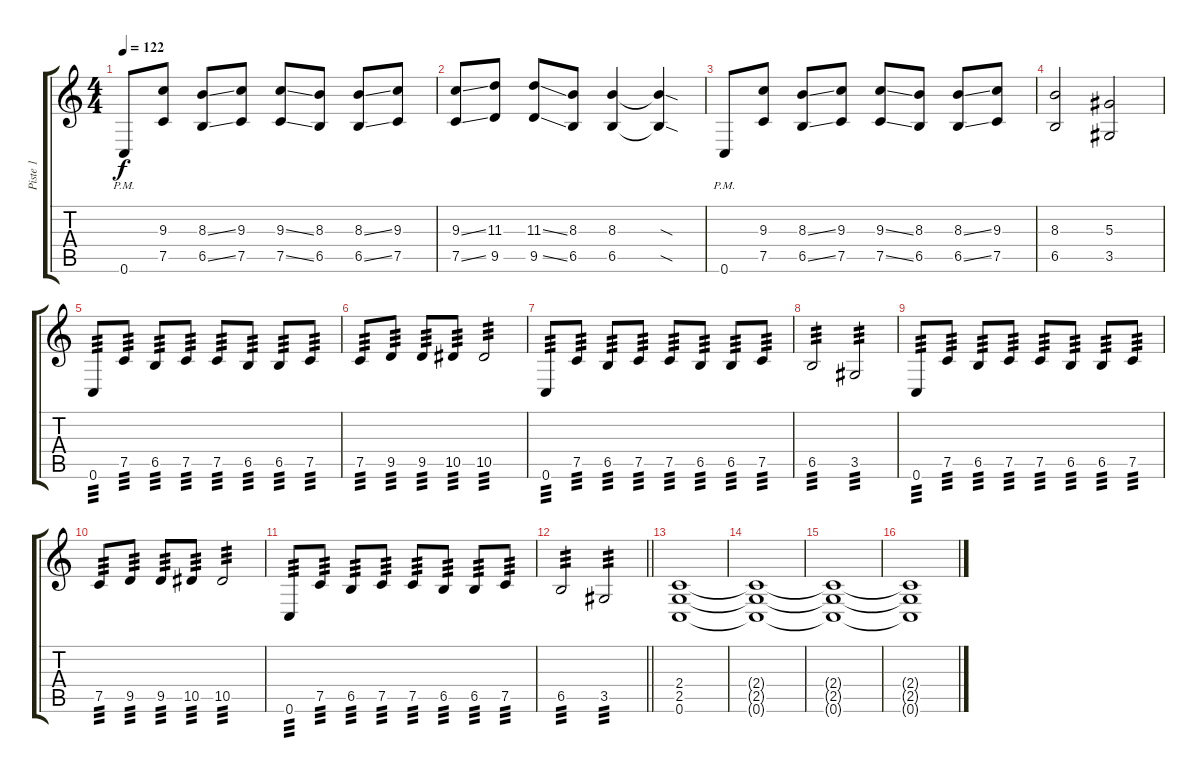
\track ("Piste 1" "Piste 1") {instrument distortionguitar}
\staff {score tabs}
\tuning (C4 G3 Eb3 Bb2 F2 C2) {hide}
\ts (4 4)
\tempo 122
\clef g2
\ks c
0.6{pm}.8{dy f} (9.3 7.5).8 (8.3{ss} 6.5{ss}).8 (9.3 7.5).8 (9.3{ss} 7.5{ss}).8 (8.3 6.5).8 (8.3{ss} 6.5{ss}).8 (9.3 7.5).8 |
(9.3{ss} 7.5{ss}).8 (11.3 9.5).8 (11.3{ss} 9.5{ss}).8 (8.3 6.5).8 (8.3 6.5).4 (8.3{sod t} 6.5{sod t}).4 |
0.6{pm}.8 (9.3 7.5).8 (8.3{ss} 6.5{ss}).8 (9.3 7.5).8 (9.3{ss} 7.5{ss}).8 (8.3 6.5).8 (8.3{ss} 6.5{ss}).8 (9.3 7.5).8 |
(8.3 6.5).2 (5.3 3.5).2 |
0.6.8{tp 3} 7.5.8{tp 3} 6.5.8{tp 3} 7.5.8{tp 3} 7.5.8{tp 3} 6.5.8{tp 3} 6.5.8{tp 3} 7.5.8{tp 3} |
7.5.8{tp 3} 9.5.8{tp 3} 9.5.8{tp 3} 10.5.8{tp 3} 10.5.2{tp 3} |
0.6.8{tp 3} 7.5.8{tp 3} 6.5.8{tp 3} 7.5.8{tp 3} 7.5.8{tp 3} 6.5.8{tp 3} 6.5.8{tp 3} 7.5.8{tp 3} |
6.5.2{tp 3} 3.5.2{tp 3} |
0.6.8{tp 3} 7.5.8{tp 3} 6.5.8{tp 3} 7.5.8{tp 3} 7.5.8{tp 3} 6.5.8{tp 3} 6.5.8{tp 3} 7.5.8{tp 3} |
7.5.8{tp 3} 9.5.8{tp 3} 9.5.8{tp 3} 10.5.8{tp 3} 10.5.2{tp 3} |
0.6.8{tp 3} 7.5.8{tp 3} 6.5.8{tp 3} 7.5.8{tp 3} 7.5.8{tp 3} 6.5.8{tp 3} 6.5.8{tp 3} 7.5.8{tp 3} |
\barLineRight lightlight
6.5.2{tp 3} 3.5.2{tp 3} |
(2.4 2.5 0.6).1 |
(2.4{t} 2.5{t} 0.6{t}).1 |
(2.4{t} 2.5{t} 0.6{t}).1 |
(2.4{t} 2.5{t} 0.6{t}).1
